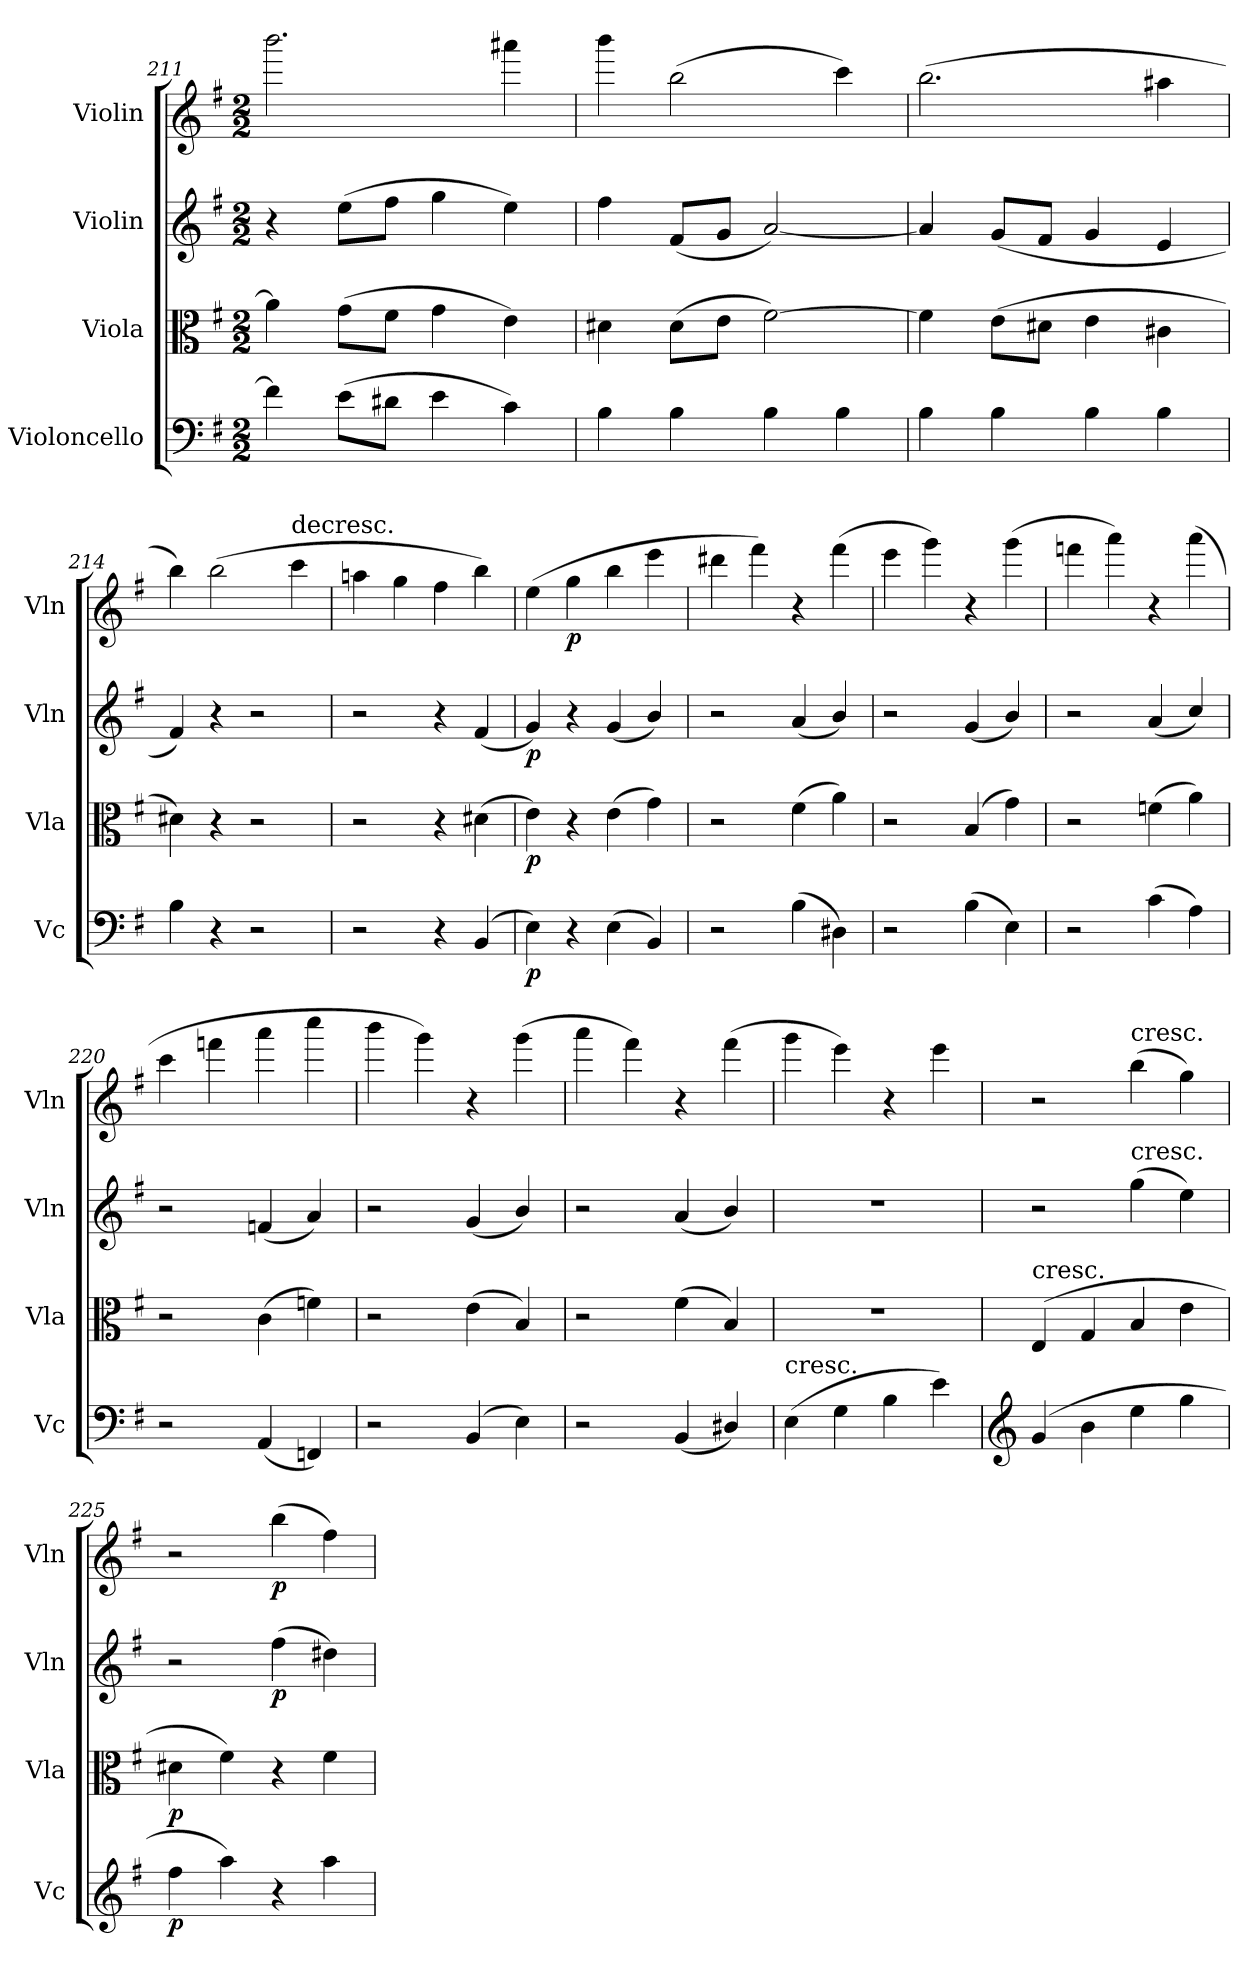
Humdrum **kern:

**kern	**dynam	**kern	**dynam	**kern	**dynam	**kern	**dynam
*part4	*part4	*part3	*part3	*part2	*part2	*part1	*part1
*staff4	*staff4	*staff3	*staff3	*staff2	*staff2	*staff1	*staff1
*I"Violoncello	*	*I"Viola	*	*I"Violin	*	*I"Violin	*
*I'Vc	*	*I'Vla	*	*I'Vln	*	*I'Vln	*
*clefF4	*	*clefC3	*	*clefG2	*	*clefG2	*
*k[f#]	*	*k[f#]	*	*k[f#]	*	*k[f#]	*
*M2/2	*	*M2/2	*	*M2/2	*	*M2/2	*
=211	=211	=211	=211	=211	=211	=211	=211
4f#\]	.	4a\]	.	4r	.	2.bbb\	.
(8e\L	.	(8g\L	.	(8ee\L	.	.	.
8d#X\J	.	8f#\J	.	8ff#\J	.	.	.
4e\	.	4g\	.	4gg\	.	.	.
4c\)	.	4e\)	.	4ee\)	.	4aaa#X\	.
=212	=212	=212	=212	=212	=212	=212	=212
4B\	.	4d#X\	.	4ff#\	.	4bbb\	.
4B\	.	(8d#\L	.	(8f#/L	.	(2bb\	.
.	.	8e\J	.	8g/J	.	.	.
4B\	.	[2f#\)	.	[2a/)	.	.	.
4B\	.	.	.	.	.	4ccc\)	.
=213	=213	=213	=213	=213	=213	=213	=213
4B\	.	4f#\]	.	4a/]	.	(2.bb\	.
4B\	.	(8e\L	.	(8g/L	.	.	.
.	.	8d#X\J	.	8f#/J	.	.	.
4B\	.	4e\	.	4g/	.	.	.
4B\	.	4c#X\	.	4e/	.	4aa#X\	.
=214	=214	=214	=214	=214	=214	=214	=214
4B\	.	4d#X\)	.	4f#/)	.	4bb\)	.
4r	.	4r	.	4r	.	(2bb\	.
2r	.	2r	.	2r	.	.	.
!	!	!	!	!	!	!LO:TX:t=decresc.	!
.	.	.	.	.	.	4ccc\	.
=215	=215	=215	=215	=215	=215	=215	=215
2r	.	2r	.	2r	.	4aan\	.
.	.	.	.	.	.	4gg\	.
4r	.	4r	.	4r	.	4ff#\	.
(4BB/	.	(4d#X\	.	(4f#/	.	4bb\)	.
=216	=216	=216	=216	=216	=216	=216	=216
4E\)	p	4e\)	p	4g/)	p	(4ee\	.
4r	.	4r	.	4r	.	4gg\	p
(4E\	.	(4e\	.	(4g/	.	4bb\	.
4BB/)	.	4g\)	.	4b/)	.	4eee\	.
=217	=217	=217	=217	=217	=217	=217	=217
2r	.	2r	.	2r	.	4ddd#X\	.
.	.	.	.	.	.	4fff#\)	.
(4B\	.	(4f#\	.	(4a/	.	4r	.
4D#X\)	.	4a\)	.	4b/)	.	(4fff#\	.
=218	=218	=218	=218	=218	=218	=218	=218
2r	.	2r	.	2r	.	4eee\	.
.	.	.	.	.	.	4ggg\)	.
(4B\	.	(4B/	.	(4g/	.	4r	.
4E\)	.	4g\)	.	4b/)	.	(4ggg\	.
=219	=219	=219	=219	=219	=219	=219	=219
2r	.	2r	.	2r	.	4fffn\	.
.	.	.	.	.	.	4aaa\)	.
(4c\	.	(4fn\	.	(4a/	.	4r	.
4A\)	.	4a\)	.	4cc/)	.	(4aaa\	.
=220	=220	=220	=220	=220	=220	=220	=220
2r	.	2r	.	2r	.	4ccc\	.
.	.	.	.	.	.	4fffn\	.
(4AA/	.	(4c\	.	(4fn/	.	4aaa\	.
4FFn/)	.	4fn\)	.	4a/)	.	4cccc\	.
=221	=221	=221	=221	=221	=221	=221	=221
2r	.	2r	.	2r	.	4bbb\	.
.	.	.	.	.	.	4ggg\)	.
(4BB/	.	(4e\	.	(4g/	.	4r	.
4E\)	.	4B/)	.	4b/)	.	(4ggg\	.
=222	=222	=222	=222	=222	=222	=222	=222
2r	.	2r	.	2r	.	4aaa\	.
.	.	.	.	.	.	4fff#\)	.
(4BB/	.	(4f#\	.	(4a/	.	4r	.
4D#X/)	.	4B/)	.	4b/)	.	(4fff#\	.
=223	=223	=223	=223	=223	=223	=223	=223
!LO:TX:t=cresc.	!	!	!	!	!	!	!
(4E\	.	1r	.	1r	.	4ggg\	.
4G\	.	.	.	.	.	4eee\)	.
4B\	.	.	.	.	.	4r	.
4e\)	.	.	.	.	.	4eee\	.
=224	=224	=224	=224	=224	=224	=224	=224
*clefG2	*	*	*	*	*	*	*
!	!	!LO:TX:t=cresc.	!	!	!	!	!
(4g/	.	(4E/	.	2r	.	2r	.
4b\	.	4G/	.	.	.	.	.
!	!	!	!	!	!	!LO:TX:t=cresc.	!
!	!	!	!	!LO:TX:t=cresc.	!	!	!
4ee\	.	4B/	.	(4gg\	.	(4bb\	.
4gg\	.	4e\	.	4ee\)	.	4gg\)	.
=225	=225	=225	=225	=225	=225	=225	=225
4ff#\	p	4d#X\	p	2r	.	2r	.
4aa\)	.	4f#\)	.	.	.	.	.
4r	.	4r	.	(4ff#\	p	(4bb\	p
4aa\	.	4f#\	.	4dd#X\)	.	4ff#\)	.
=	=	=	=	=	=	=	=
*-	*-	*-	*-	*-	*-	*-	*-
